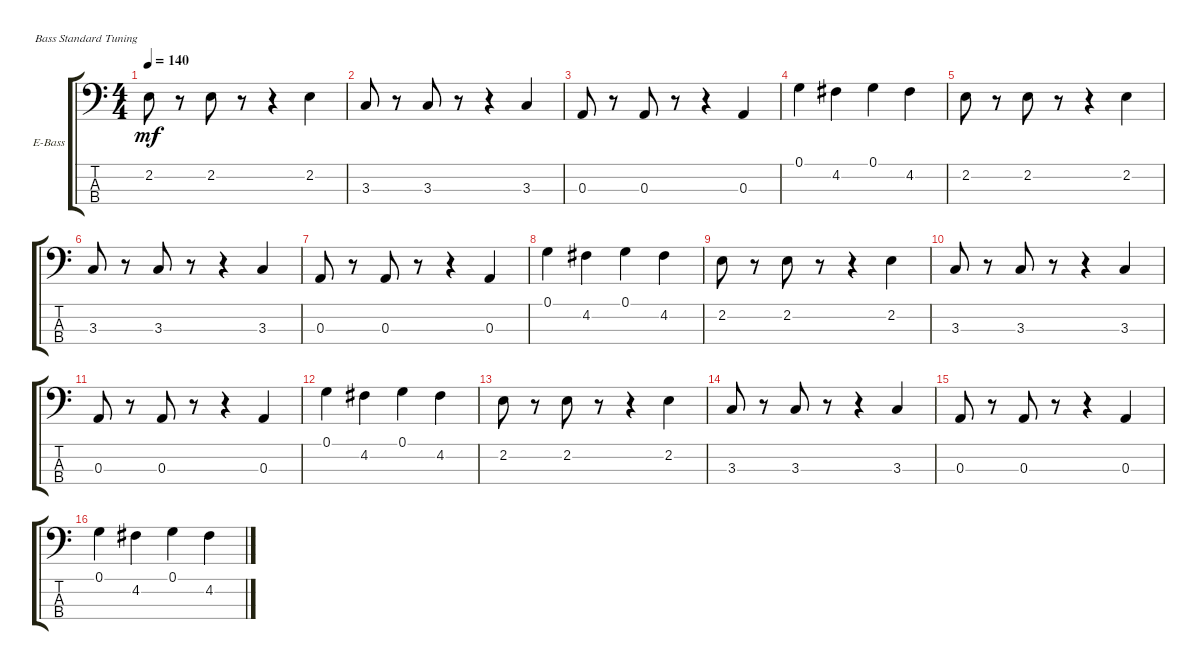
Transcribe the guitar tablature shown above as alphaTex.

\defaultSystemsLayout 4
\bracketExtendMode groupsimilarinstruments
\firstSystemTrackNameOrientation horizontal
\otherSystemsTrackNameOrientation horizontal
\track ("Electric Bass" "E-Bass") {instrument electricbassfinger}
\staff {score tabs}
\tuning (G2 D2 A1 E1)
\ts (4 4)
\tempo 140
\clef f4
\ks c
2.2.8{dy mf instrument electricbassfinger} r.8 2.2.8 r.8 r.4 2.2.4 |
3.3.8 r.8 3.3.8 r.8 r.4 3.3.4 |
0.3.8 r.8 0.3.8 r.8 r.4 0.3.4 |
0.1.4 4.2.4 0.1.4 4.2.4 |
2.2.8 r.8 2.2.8 r.8 r.4 2.2.4 |
3.3.8 r.8 3.3.8 r.8 r.4 3.3.4 |
0.3.8 r.8 0.3.8 r.8 r.4 0.3.4 |
0.1.4 4.2.4 0.1.4 4.2.4 |
2.2.8 r.8 2.2.8 r.8 r.4 2.2.4 |
3.3.8 r.8 3.3.8 r.8 r.4 3.3.4 |
0.3.8 r.8 0.3.8 r.8 r.4 0.3.4 |
0.1.4 4.2.4 0.1.4 4.2.4 |
2.2.8 r.8 2.2.8 r.8 r.4 2.2.4 |
3.3.8 r.8 3.3.8 r.8 r.4 3.3.4 |
0.3.8 r.8 0.3.8 r.8 r.4 0.3.4 |
0.1.4 4.2.4 0.1.4 4.2.4
